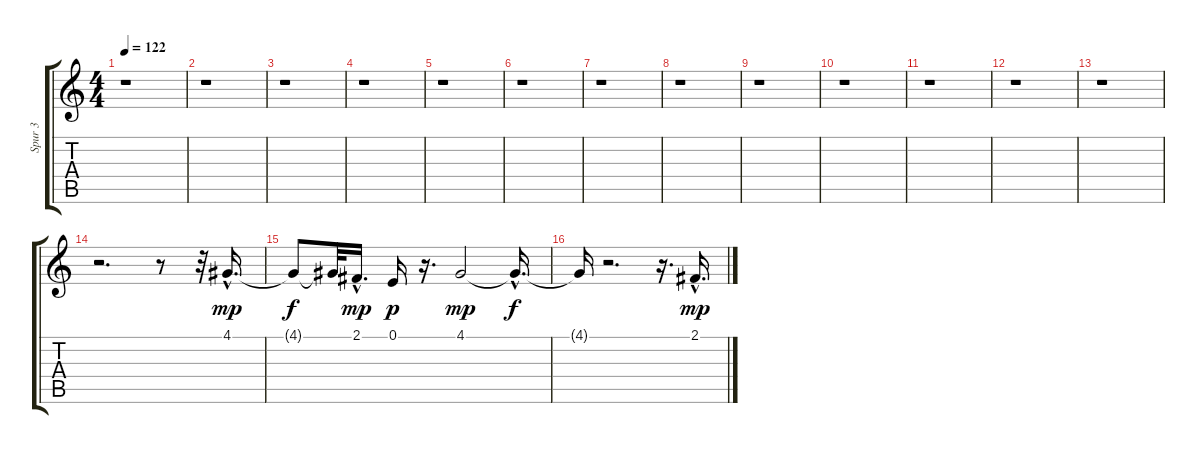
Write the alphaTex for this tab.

\track ("Spur 3" "Spur 3") {instrument choiraahs}
\staff {score tabs}
\tuning (E4 B3 G3 D3 A2 E2) {hide}
\ts (4 4)
\tempo 122
\clef g2
\ks c
r.1{dy mp} |
r.1 |
r.1 |
r.1 |
r.1 |
r.1 |
r.1 |
r.1 |
r.1 |
r.1 |
r.1 |
r.1 |
r.1 |
r.2{d} r.8 r.32 4.1{hac}.16{d} |
4.1{t}.8{dy f} 4.1{t}.32 2.1{hac}.16{d dy mp} 0.1.16{dy p} r.16{d} 4.1.2{dy mp} 4.1{hac t}.16{d dy f} |
4.1{t}.16 r.2{d} r.16{d} 2.1{hac}.16{d dy mp}
